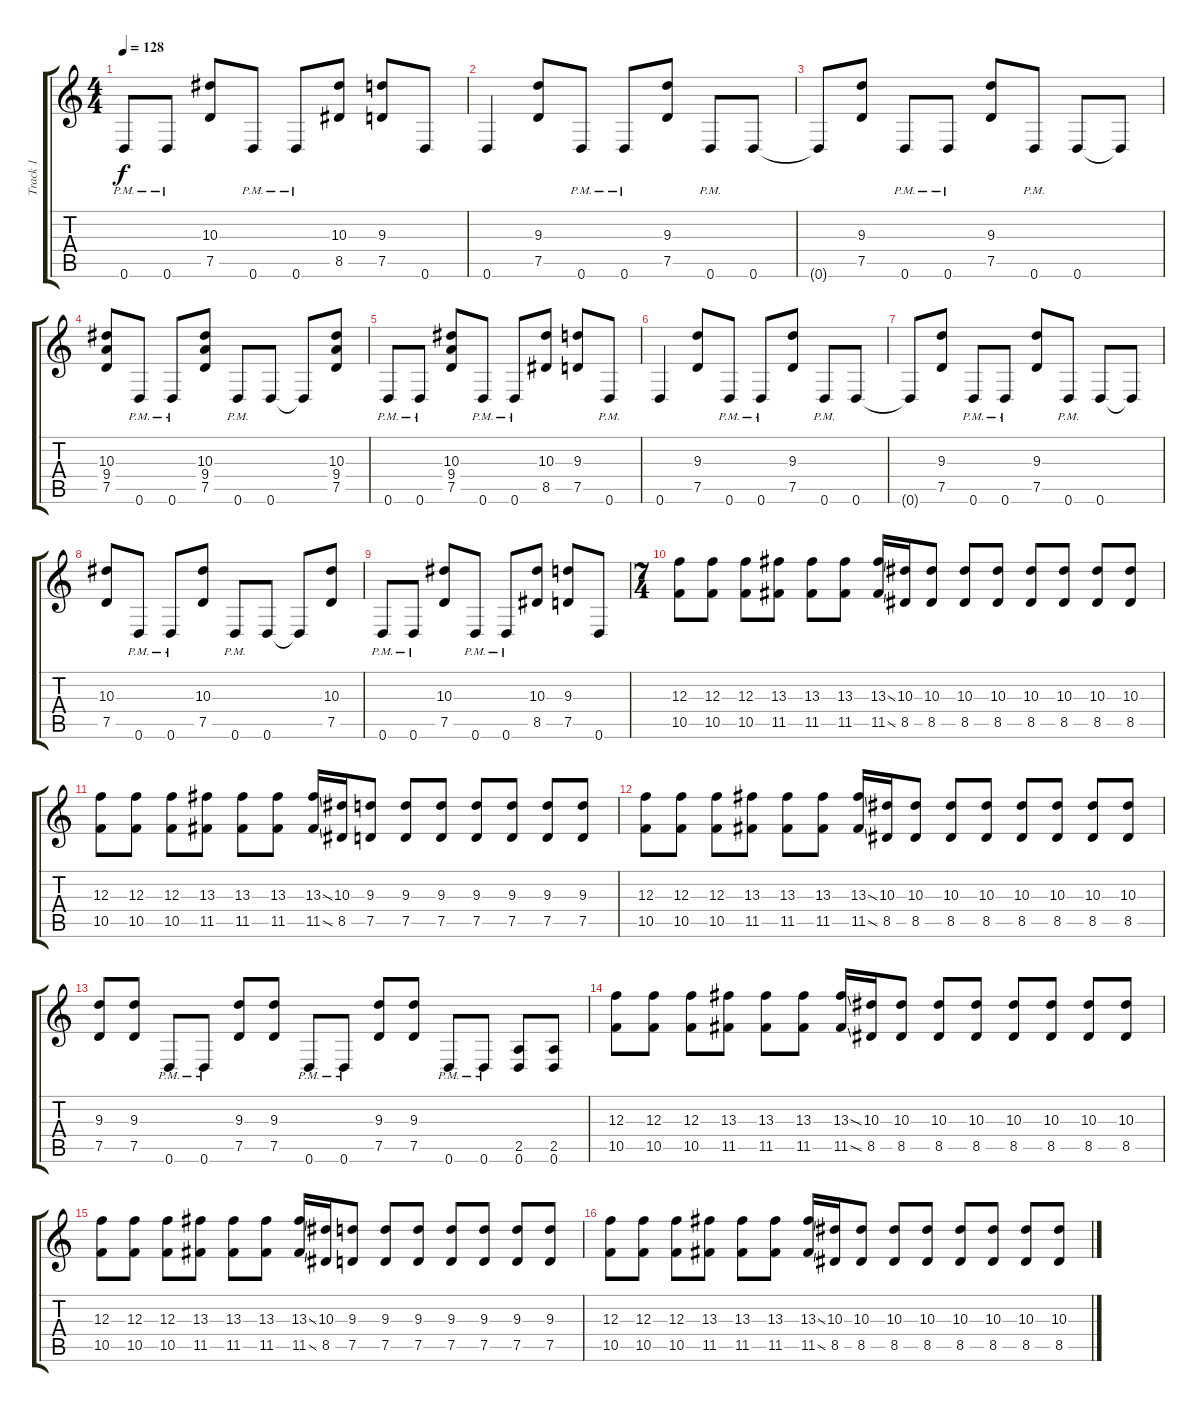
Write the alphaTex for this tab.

\track ("Track 1" "Track 1") {instrument distortionguitar}
\staff {score tabs}
\tuning (D4 A3 F3 C3 G2 D2) {hide}
\ts (4 4)
\tempo 128
\clef g2
\ks c
0.6{pm}.8{dy f} 0.6{pm}.8 (10.3 7.5).8 0.6{pm}.8 0.6{pm}.8 (10.3 8.5).8 (9.3 7.5).8 0.6.8 |
0.6.4 (9.3 7.5).8 0.6{pm}.8 0.6{pm}.8 (9.3 7.5).8 0.6{pm}.8 0.6.8 |
0.6{t}.8 (9.3 7.5).8 0.6{pm}.8 0.6{pm}.8 (9.3 7.5).8 0.6{pm}.8 0.6.8 0.6{t}.8 |
(10.3 9.4 7.5).8 0.6{pm}.8 0.6{pm}.8 (10.3 9.4 7.5).8 0.6{pm}.8 0.6.8 0.6{t}.8 (10.3 9.4 7.5).8 |
0.6{pm}.8 0.6{pm}.8 (10.3 9.4 7.5).8 0.6{pm}.8 0.6{pm}.8 (10.3 8.5).8 (9.3 7.5).8 0.6{pm}.8 |
0.6.4 (9.3 7.5).8 0.6{pm}.8 0.6{pm}.8 (9.3 7.5).8 0.6{pm}.8 0.6.8 |
0.6{t}.8 (9.3 7.5).8 0.6{pm}.8 0.6{pm}.8 (9.3 7.5).8 0.6{pm}.8 0.6.8 0.6{t}.8 |
(10.3 7.5).8 0.6{pm}.8 0.6{pm}.8 (10.3 7.5).8 0.6{pm}.8 0.6.8 0.6{t}.8 (10.3 7.5).8 |
0.6{pm}.8 0.6{pm}.8 (10.3 7.5).8 0.6{pm}.8 0.6{pm}.8 (10.3 8.5).8 (9.3 7.5).8 0.6.8 |
\ts (7 4)
(12.3 10.5).8 (12.3 10.5).8 (12.3 10.5).8 (13.3 11.5).8 (13.3 11.5).8 (13.3 11.5).8 (13.3{ss} 11.5{ss}).16 (10.3 8.5).16 (10.3 8.5).8 (10.3 8.5).8 (10.3 8.5).8 (10.3 8.5).8 (10.3 8.5).8 (10.3 8.5).8 (10.3 8.5).8 |
(12.3 10.5).8 (12.3 10.5).8 (12.3 10.5).8 (13.3 11.5).8 (13.3 11.5).8 (13.3 11.5).8 (13.3{ss} 11.5{ss}).16 (10.3 8.5).16 (9.3 7.5).8 (9.3 7.5).8 (9.3 7.5).8 (9.3 7.5).8 (9.3 7.5).8 (9.3 7.5).8 (9.3 7.5).8 |
(12.3 10.5).8 (12.3 10.5).8 (12.3 10.5).8 (13.3 11.5).8 (13.3 11.5).8 (13.3 11.5).8 (13.3{ss} 11.5{ss}).16 (10.3 8.5).16 (10.3 8.5).8 (10.3 8.5).8 (10.3 8.5).8 (10.3 8.5).8 (10.3 8.5).8 (10.3 8.5).8 (10.3 8.5).8 |
(9.3 7.5).8 (9.3 7.5).8 0.6{pm}.8 0.6{pm}.8 (9.3 7.5).8 (9.3 7.5).8 0.6{pm}.8 0.6{pm}.8 (9.3 7.5).8 (9.3 7.5).8 0.6{pm}.8 0.6{pm}.8 (2.5 0.6).8 (2.5 0.6).8 |
(12.3 10.5).8 (12.3 10.5).8 (12.3 10.5).8 (13.3 11.5).8 (13.3 11.5).8 (13.3 11.5).8 (13.3{ss} 11.5{ss}).16 (10.3 8.5).16 (10.3 8.5).8 (10.3 8.5).8 (10.3 8.5).8 (10.3 8.5).8 (10.3 8.5).8 (10.3 8.5).8 (10.3 8.5).8 |
(12.3 10.5).8 (12.3 10.5).8 (12.3 10.5).8 (13.3 11.5).8 (13.3 11.5).8 (13.3 11.5).8 (13.3{ss} 11.5{ss}).16 (10.3 8.5).16 (9.3 7.5).8 (9.3 7.5).8 (9.3 7.5).8 (9.3 7.5).8 (9.3 7.5).8 (9.3 7.5).8 (9.3 7.5).8 |
(12.3 10.5).8 (12.3 10.5).8 (12.3 10.5).8 (13.3 11.5).8 (13.3 11.5).8 (13.3 11.5).8 (13.3{ss} 11.5{ss}).16 (10.3 8.5).16 (10.3 8.5).8 (10.3 8.5).8 (10.3 8.5).8 (10.3 8.5).8 (10.3 8.5).8 (10.3 8.5).8 (10.3 8.5).8
